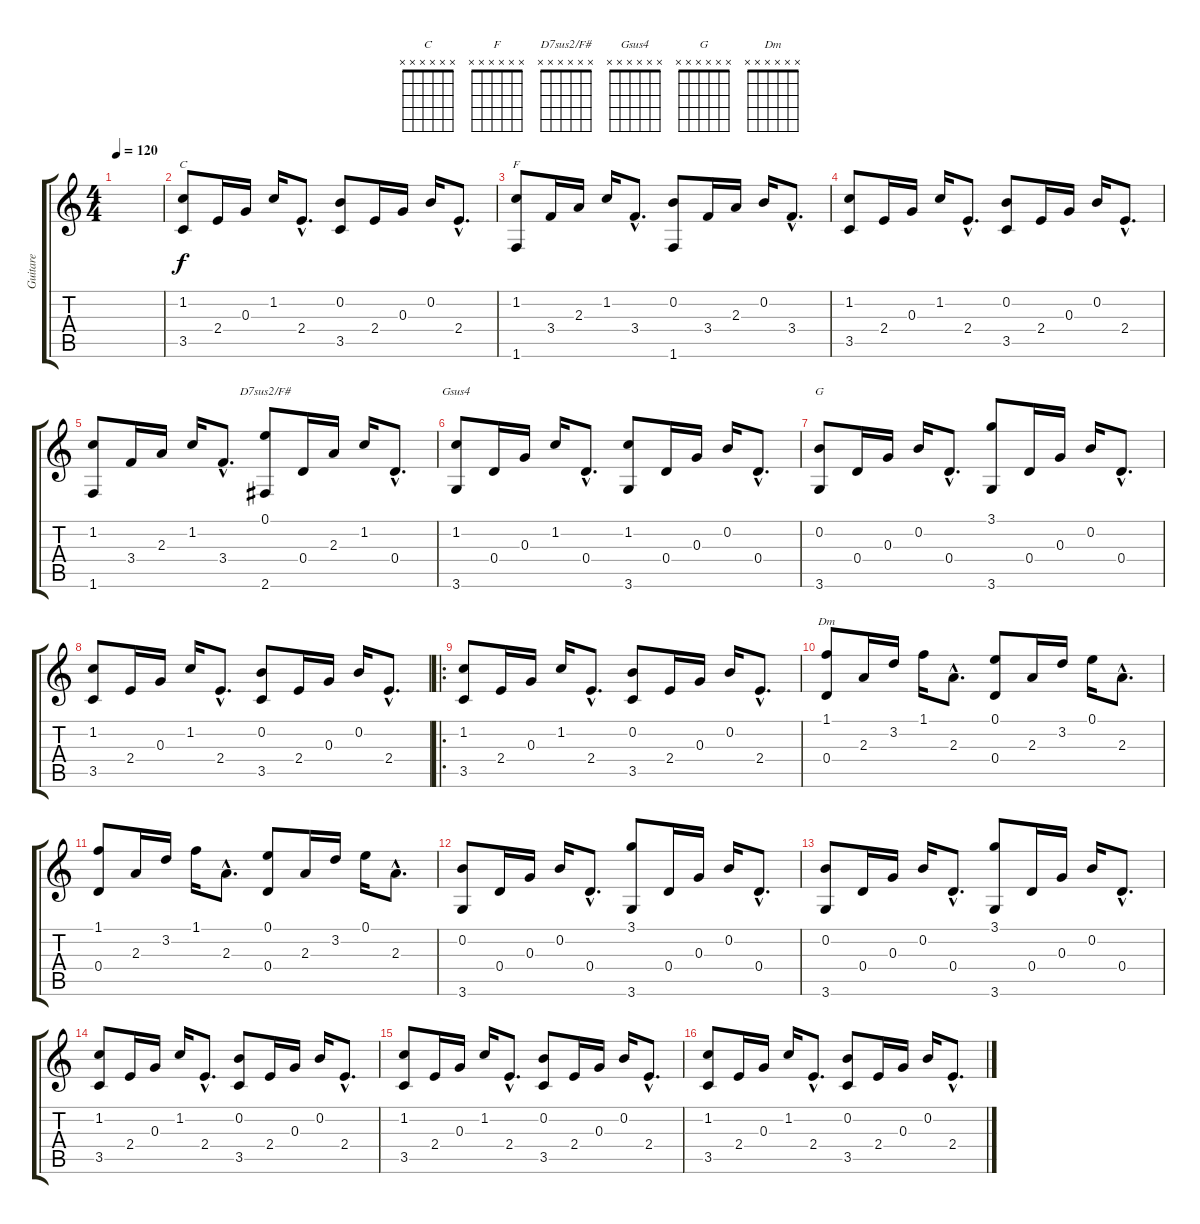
\track ("Guitare" "Guitare") {instrument acousticguitarsteel}
\staff {score tabs}
\tuning (E4 B3 G3 D3 A2 E2) {hide}
\chord ("C" x x x x x x) {firstfret 0}
\chord ("F" x x x x x x) {firstfret 0}
\chord ("D7sus2/F#" x x x x x x) {firstfret 0}
\chord ("Gsus4" x x x x x x) {firstfret 0}
\chord ("G" x x x x x x) {firstfret 0}
\chord ("Dm" x x x x x x) {firstfret 0}
\ts (4 4)
\tempo 120
\clef g2
\ks c
|
(1.2 3.5).8{ch "C"} 2.4.16 0.3.16 1.2.16 2.4{hac}.8{d} (0.2 3.5).8 2.4.16 0.3.16 0.2.16 2.4{hac}.8{d} |
(1.2 1.6).8{ch "F"} 3.4.16 2.3.16 1.2.16 3.4{hac}.8{d} (0.2 1.6).8 3.4.16 2.3.16 0.2.16 3.4{hac}.8{d} |
(1.2 3.5).8 2.4.16 0.3.16 1.2.16 2.4{hac}.8{d} (0.2 3.5).8 2.4.16 0.3.16 0.2.16 2.4{hac}.8{d} |
(1.2 1.6).8 3.4.16 2.3.16 1.2.16 3.4{hac}.8{d} (0.1 2.6).8{ch "D7sus2/F#"} 0.4.16 2.3.16 1.2.16 0.4{hac}.8{d} |
(1.2 3.6).8{ch "Gsus4"} 0.4.16 0.3.16 1.2.16 0.4{hac}.8{d} (1.2 3.6).8 0.4.16 0.3.16 0.2.16 0.4{hac}.8{d} |
(0.2 3.6).8{ch "G"} 0.4.16 0.3.16 0.2.16 0.4{hac}.8{d} (3.1 3.6).8 0.4.16 0.3.16 0.2.16 0.4{hac}.8{d} |
(1.2 3.5).8 2.4.16 0.3.16 1.2.16 2.4{hac}.8{d} (0.2 3.5).8 2.4.16 0.3.16 0.2.16 2.4{hac}.8{d} |
\ro
(1.2 3.5).8 2.4.16 0.3.16 1.2.16 2.4{hac}.8{d} (0.2 3.5).8 2.4.16 0.3.16 0.2.16 2.4{hac}.8{d} |
(1.1 0.4).8{ch "Dm"} 2.3.16 3.2.16 1.1.16 2.3{hac}.8{d} (0.1 0.4).8 2.3.16 3.2.16 0.1.16 2.3{hac}.8{d} |
(1.1 0.4).8 2.3.16 3.2.16 1.1.16 2.3{hac}.8{d} (0.1 0.4).8 2.3.16 3.2.16 0.1.16 2.3{hac}.8{d} |
(0.2 3.6).8 0.4.16 0.3.16 0.2.16 0.4{hac}.8{d} (3.1 3.6).8 0.4.16 0.3.16 0.2.16 0.4{hac}.8{d} |
(0.2 3.6).8 0.4.16 0.3.16 0.2.16 0.4{hac}.8{d} (3.1 3.6).8 0.4.16 0.3.16 0.2.16 0.4{hac}.8{d} |
(1.2 3.5).8 2.4.16 0.3.16 1.2.16 2.4{hac}.8{d} (0.2 3.5).8 2.4.16 0.3.16 0.2.16 2.4{hac}.8{d} |
(1.2 3.5).8 2.4.16 0.3.16 1.2.16 2.4{hac}.8{d} (0.2 3.5).8 2.4.16 0.3.16 0.2.16 2.4{hac}.8{d} |
(1.2 3.5).8 2.4.16 0.3.16 1.2.16 2.4{hac}.8{d} (0.2 3.5).8 2.4.16 0.3.16 0.2.16 2.4{hac}.8{d}
